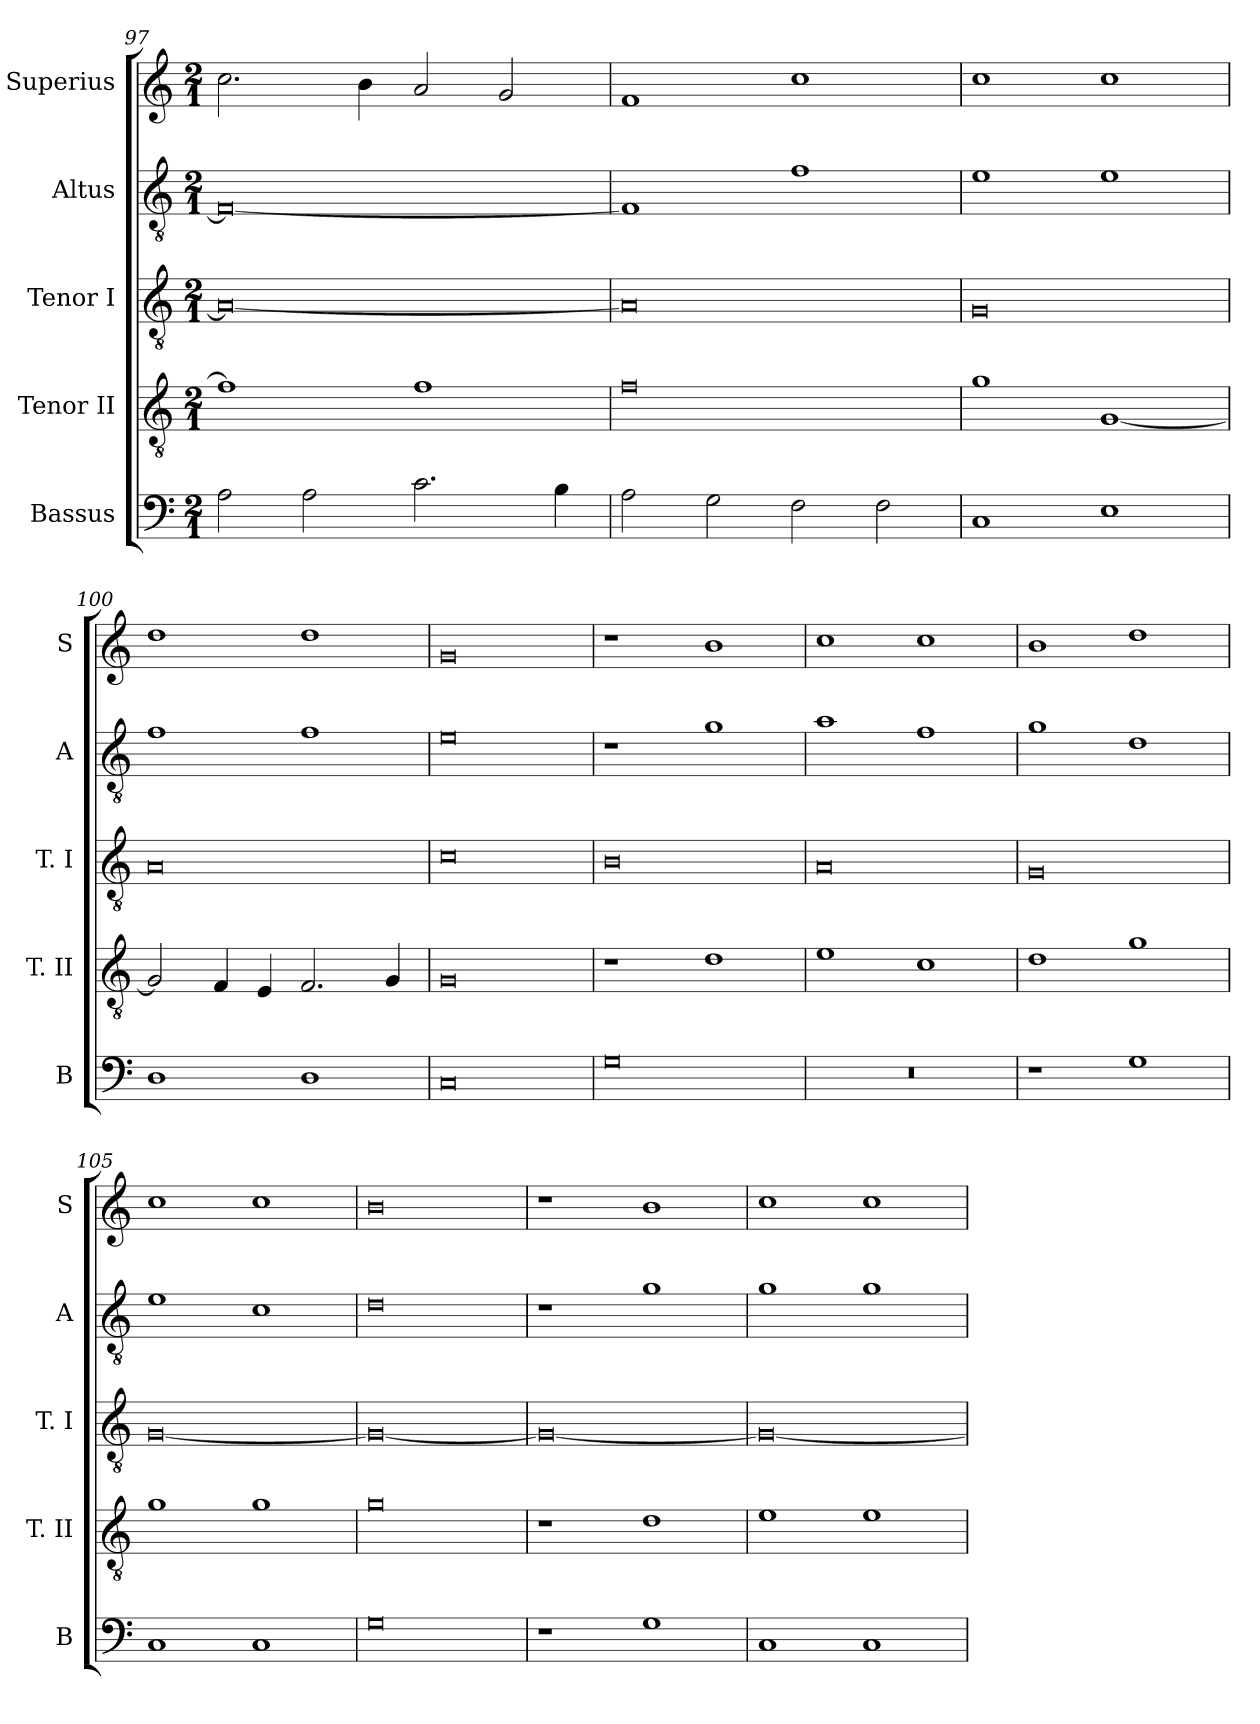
**kern	**kern	**kern	**kern	**kern
*part5	*part4	*part3	*part2	*part1
*staff5	*staff4	*staff3	*staff2	*staff1
*I"Bassus	*I"Tenor II	*I"Tenor I	*I"Altus	*I"Superius
*I'B	*I'T. II	*I'T. I	*I'A	*I'S
*clefF4	*clefGv2	*clefGv2	*clefGv2	*clefG2
*k[]	*k[]	*k[]	*k[]	*k[]
*C:	*C:	*C:	*C:	*C:
*M2/1	*M2/1	*M2/1	*M2/1	*M2/1
=97	=97	=97	=97	=97
2A	1f]	0A_	0F_	2.cc
2A	.	.	.	.
.	.	.	.	4b
2.c	1f	.	.	2a
.	.	.	.	2g
4B	.	.	.	.
=98	=98	=98	=98	=98
2A	0f	0A]	1F]	1f
2G	.	.	.	.
2F	.	.	1f	1cc
2F	.	.	.	.
=99	=99	=99	=99	=99
1C	1g	0G	1e	1cc
1E	[1G	.	1e	1cc
=100	=100	=100	=100	=100
1D	2G]	0A	1f	1dd
.	4F	.	.	.
.	4E	.	.	.
1D	2.F	.	1f	1dd
.	4G	.	.	.
=101	=101	=101	=101	=101
0C	0G	0c	0e	0g
=102	=102	=102	=102	=102
0G	1r	0B	1r	1r
.	1d	.	1g	1b
=103	=103	=103	=103	=103
0r	1e	0A	1a	1cc
.	1c	.	1f	1cc
=104	=104	=104	=104	=104
1r	1d	0G	1g	1b
1G	1g	.	1d	1dd
=105	=105	=105	=105	=105
1C	1g	[0G	1e	1cc
1C	1g	.	1c	1cc
=106	=106	=106	=106	=106
0G	0g	0G_	0d	0b
=107	=107	=107	=107	=107
1r	1r	0G_	1r	1r
1G	1d	.	1g	1b
=108	=108	=108	=108	=108
1C	1e	0G_	1g	1cc
1C	1e	.	1g	1cc
=	=	=	=	=
*-	*-	*-	*-	*-
